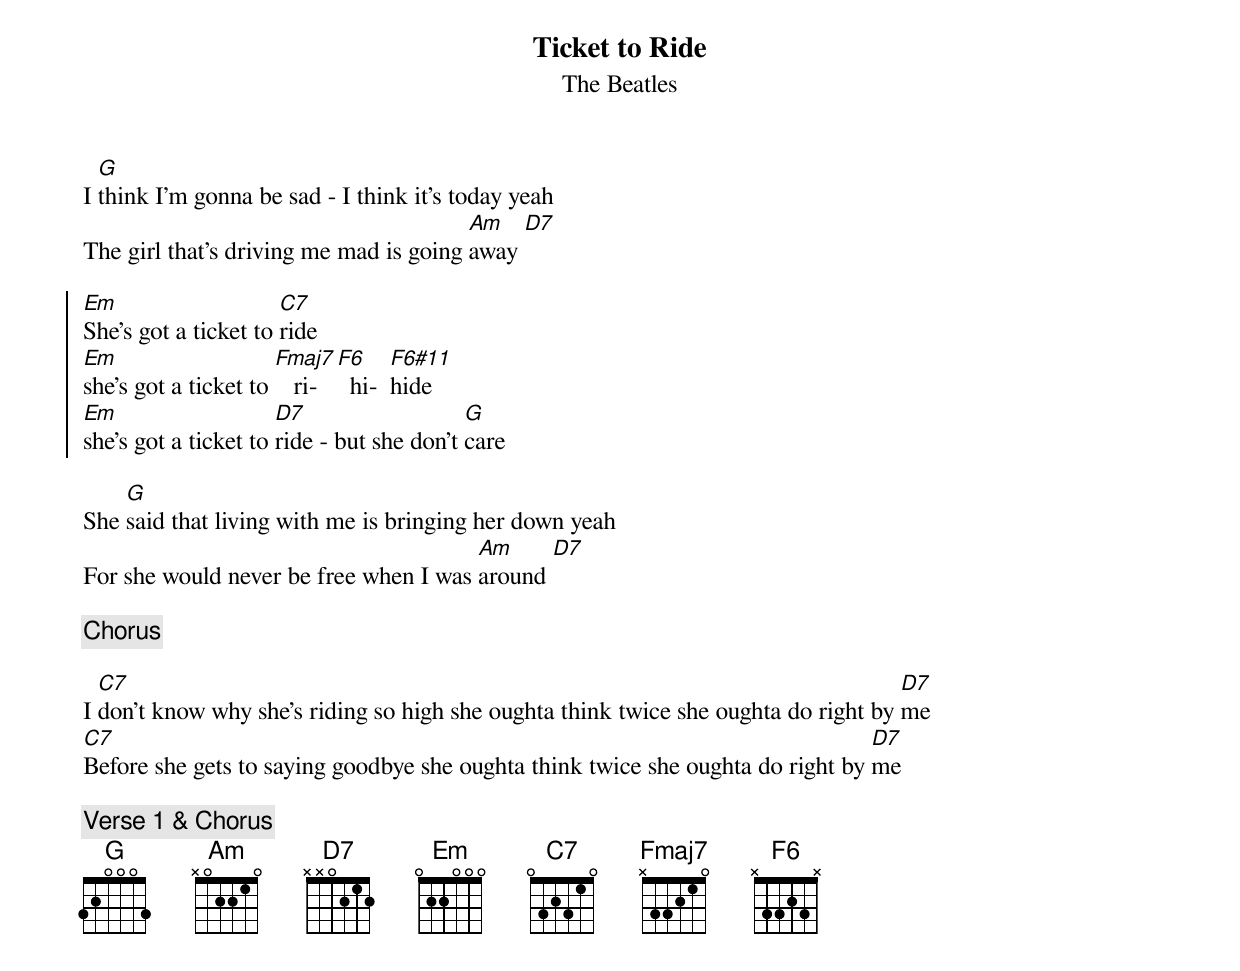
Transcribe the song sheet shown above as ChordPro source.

{title: Ticket to Ride}
{subtitle: The Beatles}

I [G]think I'm gonna be sad - I think it's today yeah
The girl that's driving me mad is going [Am]away [D7]

{soc}
[Em]She's got a ticket to [C7]ride
[Em]she's got a ticket to [Fmaj7]   ri- [F6]  hi-  [F6#11]hide
[Em]she's got a ticket to [D7]ride - but she don't [G]care
{eoc}

She [G]said that living with me is bringing her down yeah
For she would never be free when I was [Am]around [D7]

{c:Chorus}

I [C7]don't know why she's riding so high she oughta think twice she oughta do right by [D7]me
[C7]Before she gets to saying goodbye she oughta think twice she oughta do right by [D7]me

{c:Verse 1 & Chorus}
